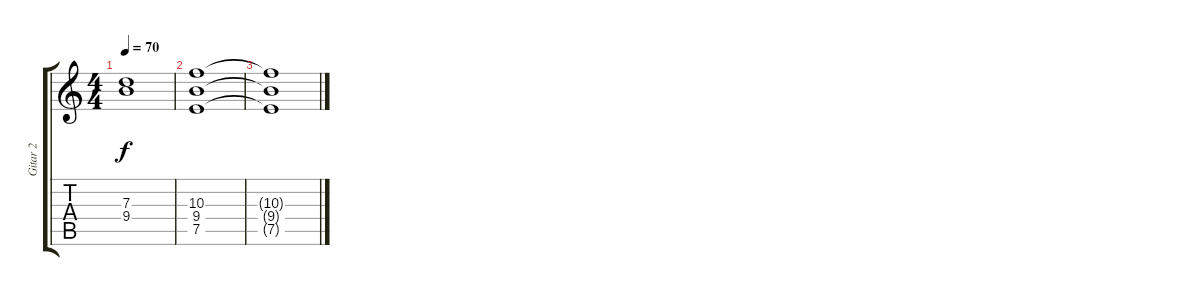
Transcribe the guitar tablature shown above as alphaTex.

\track ("Gitar 2" "Gitar 2") {instrument distortionguitar}
\staff {score tabs}
\tuning (E4 B3 G3 D3 A2 D2) {hide}
\ts (4 4)
\tempo 70
\clef g2
\ks c
(7.3 9.4).1{dy f} |
(10.3 9.4 7.5).1 |
(10.3{t} 9.4{t} 7.5{t}).1
